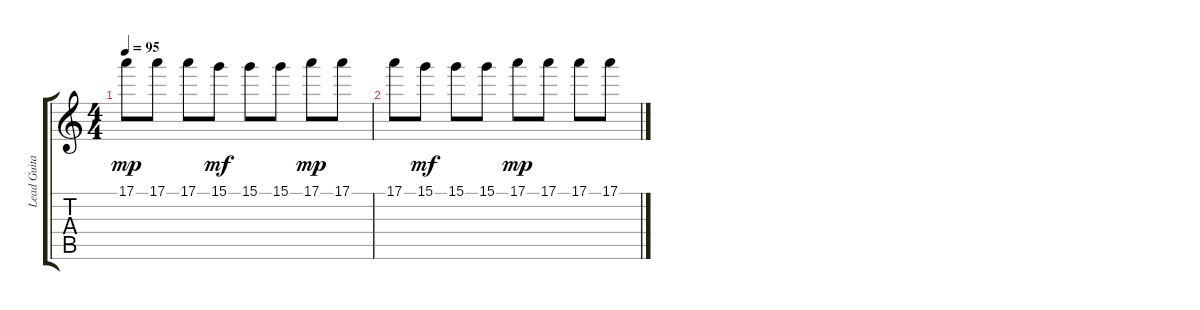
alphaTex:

\track ("Lead Guitar" "Lead Guita") {instrument overdrivenguitar}
\staff {score tabs}
\tuning (E4 B3 G3 D3 A2 E2) {hide}
\ts (4 4)
\tempo 95
\clef g2
\ks c
17.1.8{dy mp} 17.1.8 17.1.8 15.1.8{dy mf} 15.1.8 15.1.8 17.1.8{dy mp} 17.1.8 |
17.1.8 15.1.8{dy mf} 15.1.8 15.1.8 17.1.8{dy mp} 17.1.8 17.1.8 17.1.8
